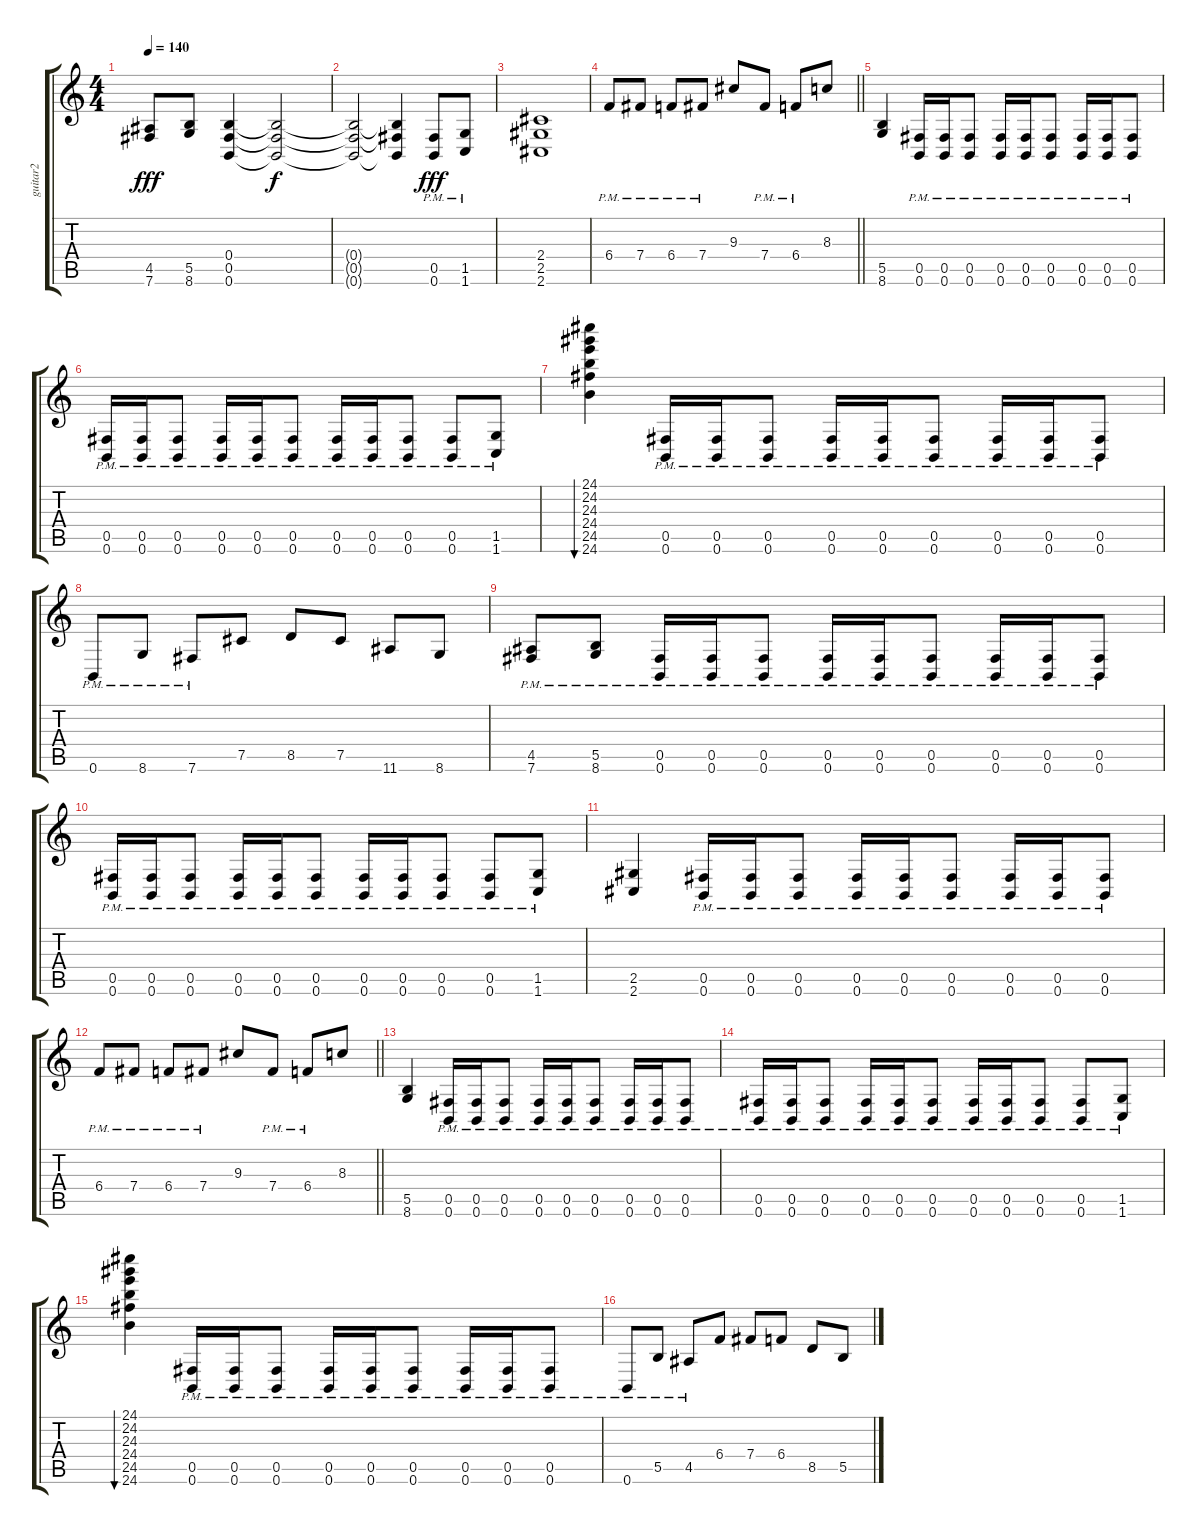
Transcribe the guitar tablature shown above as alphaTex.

\track ("guitar2" "guitar2") {instrument distortionguitar}
\staff {score tabs}
\tuning (Db4 Ab3 E3 B2 Gb2 B1) {hide}
\ts (4 4)
\tempo 140
\clef g2
\ks c
(4.5 7.6).8{dy fff} (5.5 8.6).8 (0.4 0.5 0.6).4 (0.4{t} 0.5{t} 0.6{t}).2{dy f} |
(0.4{t} 0.5{t} 0.6{t}).2 (0.4{t} 0.5{t} 0.6{t}).4 (0.5{pm} 0.6{pm}).8{dy fff} (1.5{pm} 1.6{pm}).8 |
(2.4 2.5 2.6).1 |
\barLineRight lightlight
6.4{pm}.8 7.4{pm}.8 6.4{pm}.8 7.4{pm}.8 9.3.8 7.4{pm}.8 6.4{pm}.8 8.3.8 |
\section ("" "")
(5.5 8.6).4 (0.5{pm} 0.6{pm}).16 (0.5{pm} 0.6{pm}).16 (0.5{pm} 0.6{pm}).8 (0.5{pm} 0.6{pm}).16 (0.5{pm} 0.6{pm}).16 (0.5{pm} 0.6{pm}).8 (0.5{pm} 0.6{pm}).16 (0.5{pm} 0.6{pm}).16 (0.5{pm} 0.6{pm}).8 |
(0.5{pm} 0.6{pm}).16 (0.5{pm} 0.6{pm}).16 (0.5{pm} 0.6{pm}).8 (0.5{pm} 0.6{pm}).16 (0.5{pm} 0.6{pm}).16 (0.5{pm} 0.6{pm}).8 (0.5{pm} 0.6{pm}).16 (0.5{pm} 0.6{pm}).16 (0.5{pm} 0.6{pm}).8 (0.5{pm} 0.6{pm}).8 (1.5{pm} 1.6{pm}).8 |
(24.1 24.2 24.3 24.4 24.5 24.6).4{bu 480 instrument guitarfretnoise} (0.5{pm} 0.6{pm}).16{instrument distortionguitar} (0.5{pm} 0.6{pm}).16 (0.5{pm} 0.6{pm}).8 (0.5{pm} 0.6{pm}).16 (0.5{pm} 0.6{pm}).16 (0.5{pm} 0.6{pm}).8 (0.5{pm} 0.6{pm}).16 (0.5{pm} 0.6{pm}).16 (0.5{pm} 0.6{pm}).8 |
0.6{pm}.8 8.6{pm}.8 7.6{pm}.8 7.5.8 8.5.8 7.5.8 11.6.8 8.6.8 |
(4.5{pm} 7.6{pm}).8 (5.5{pm} 8.6{pm}).8 (0.5{pm} 0.6{pm}).16 (0.5{pm} 0.6{pm}).16 (0.5{pm} 0.6{pm}).8 (0.5{pm} 0.6{pm}).16 (0.5{pm} 0.6{pm}).16 (0.5{pm} 0.6{pm}).8 (0.5{pm} 0.6{pm}).16 (0.5{pm} 0.6{pm}).16 (0.5{pm} 0.6{pm}).8 |
(0.5{pm} 0.6{pm}).16 (0.5{pm} 0.6{pm}).16 (0.5{pm} 0.6{pm}).8 (0.5{pm} 0.6{pm}).16 (0.5{pm} 0.6{pm}).16 (0.5{pm} 0.6{pm}).8 (0.5{pm} 0.6{pm}).16 (0.5{pm} 0.6{pm}).16 (0.5{pm} 0.6{pm}).8 (0.5{pm} 0.6{pm}).8 (1.5{pm} 1.6{pm}).8 |
(2.5 2.6).4 (0.5{pm} 0.6{pm}).16 (0.5{pm} 0.6{pm}).16 (0.5{pm} 0.6{pm}).8 (0.5{pm} 0.6{pm}).16 (0.5{pm} 0.6{pm}).16 (0.5{pm} 0.6{pm}).8 (0.5{pm} 0.6{pm}).16 (0.5{pm} 0.6{pm}).16 (0.5{pm} 0.6{pm}).8 |
\barLineRight lightlight
6.4{pm}.8 7.4{pm}.8 6.4{pm}.8 7.4{pm}.8 9.3.8 7.4{pm}.8 6.4{pm}.8 8.3.8 |
(5.5 8.6).4 (0.5{pm} 0.6{pm}).16 (0.5{pm} 0.6{pm}).16 (0.5{pm} 0.6{pm}).8 (0.5{pm} 0.6{pm}).16 (0.5{pm} 0.6{pm}).16 (0.5{pm} 0.6{pm}).8 (0.5{pm} 0.6{pm}).16 (0.5{pm} 0.6{pm}).16 (0.5{pm} 0.6{pm}).8 |
(0.5{pm} 0.6{pm}).16 (0.5{pm} 0.6{pm}).16 (0.5{pm} 0.6{pm}).8 (0.5{pm} 0.6{pm}).16 (0.5{pm} 0.6{pm}).16 (0.5{pm} 0.6{pm}).8 (0.5{pm} 0.6{pm}).16 (0.5{pm} 0.6{pm}).16 (0.5{pm} 0.6{pm}).8 (0.5{pm} 0.6{pm}).8 (1.5{pm} 1.6{pm}).8 |
(24.1 24.2 24.3 24.4 24.5 24.6).4{bu 480 instrument guitarfretnoise} (0.5{pm} 0.6{pm}).16{instrument distortionguitar} (0.5{pm} 0.6{pm}).16 (0.5{pm} 0.6{pm}).8 (0.5{pm} 0.6{pm}).16 (0.5{pm} 0.6{pm}).16 (0.5{pm} 0.6{pm}).8 (0.5{pm} 0.6{pm}).16 (0.5{pm} 0.6{pm}).16 (0.5{pm} 0.6{pm}).8 |
0.6{pm}.8 5.5{pm}.8 4.5{pm}.8 6.4.8 7.4.8 6.4.8 8.5.8 5.5.8
